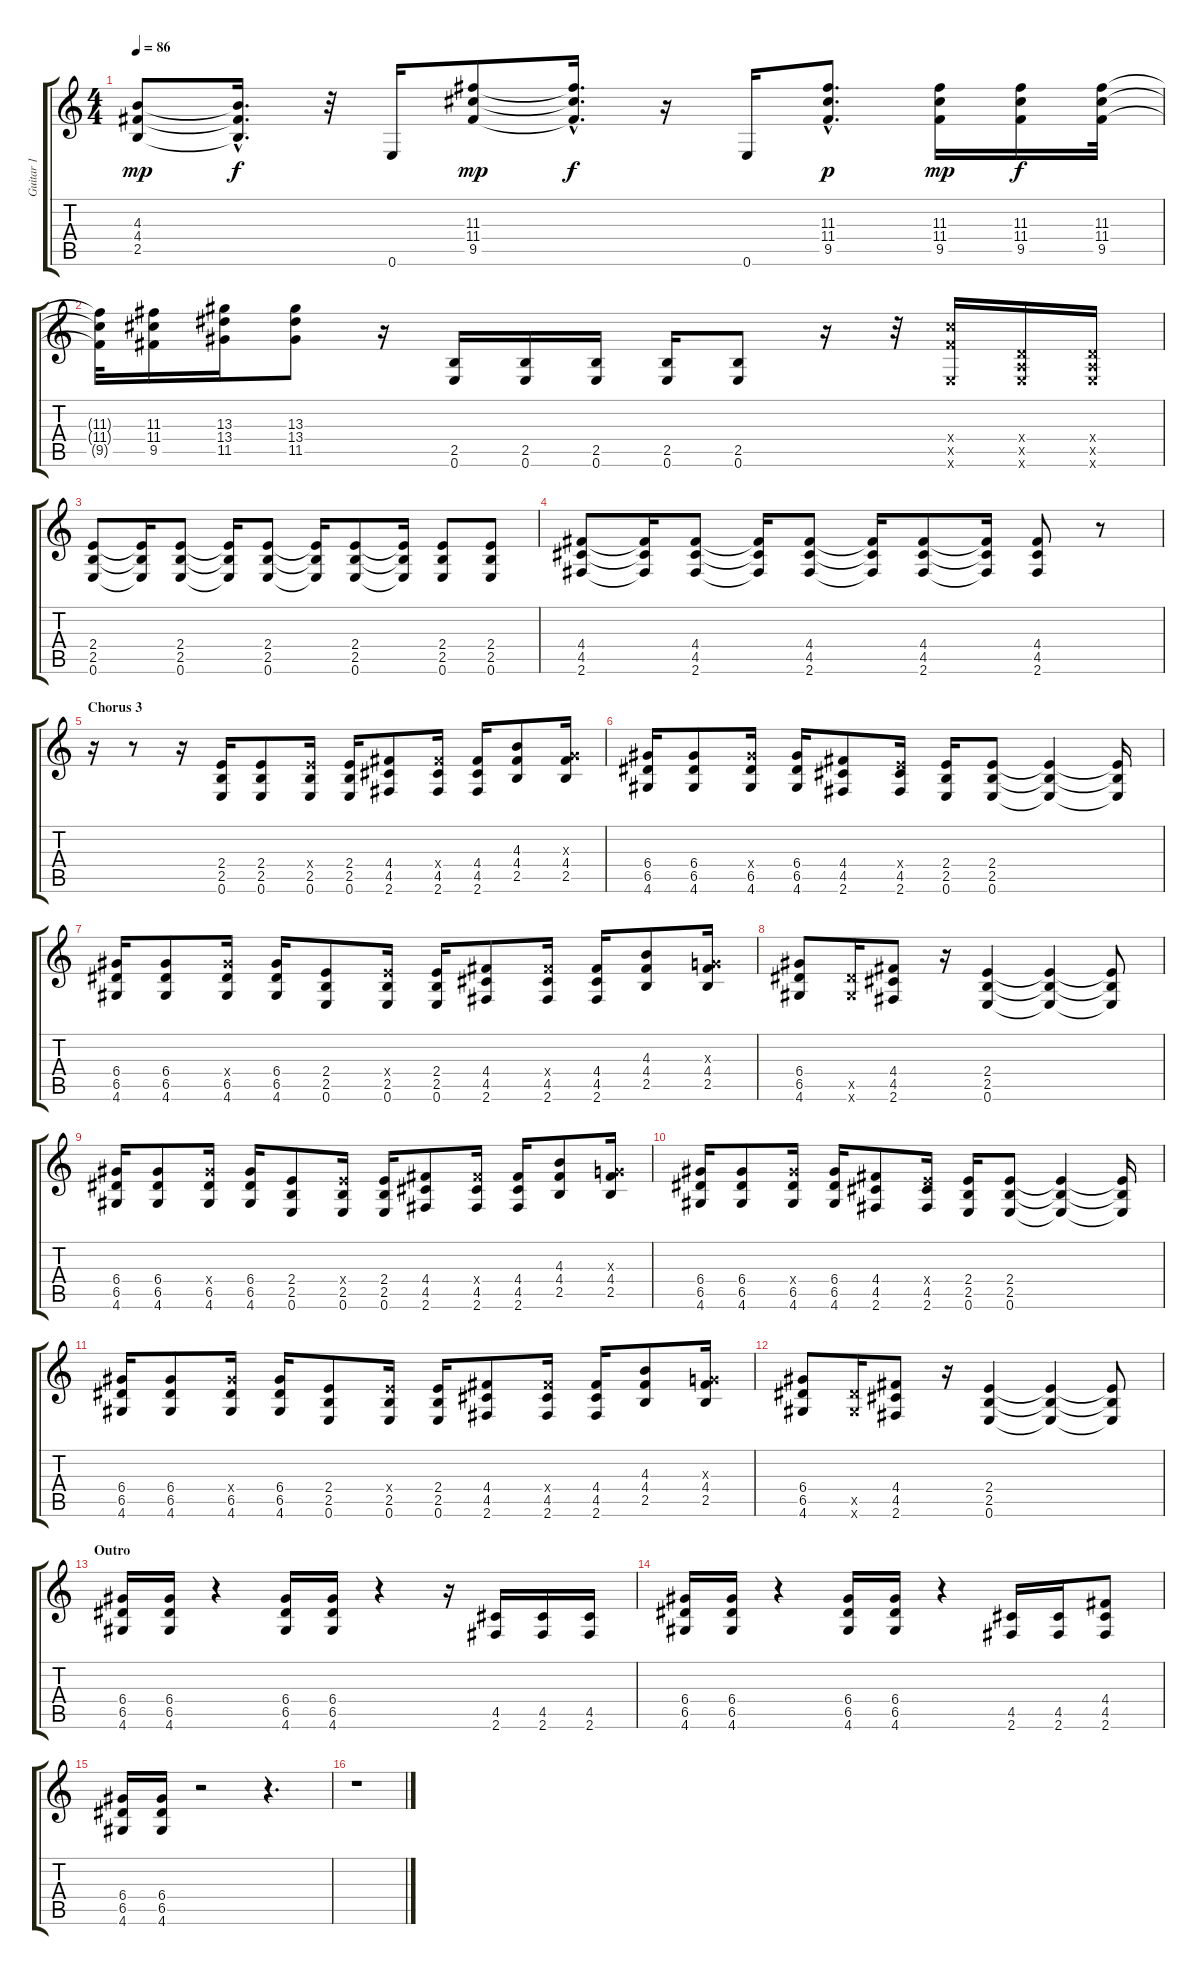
\track ("Guitar 1" "Guitar 1") {instrument distortionguitar}
\staff {score tabs}
\tuning (E4 B3 G3 D3 A2 E2) {hide}
\ts (4 4)
\tempo 86
\clef g2
\ks c
(4.3 4.4 2.5).8{dy mp} (4.3{hac t} 4.4{hac t} 2.5{hac t}).16{d dy f} r.32 0.6.16 (11.3 11.4 9.5).8{dy mp} (11.3{hac t} 11.4{hac t} 9.5{hac t}).16{d dy f} r.16 0.6.16 (11.3{hac} 11.4{hac} 9.5{hac}).8{d dy p} (11.3 11.4 9.5).16{dy mp} (11.3 11.4 9.5).16{dy f} (11.3 11.4 9.5).32 |
(11.3{t} 11.4{t} 9.5{t}).32 (11.3 11.4 9.5).16 (13.3 13.4 11.5).16 (13.3 13.4 11.5).8 r.16 (2.5 0.6).16 (2.5 0.6).16 (2.5 0.6).16 (2.5 0.6).16 (2.5 0.6).8 r.16 r.32 (11.4{x} 9.5{x} 0.6{x}).16 (0.4{x} 0.5{x} 0.6{x}).16 (0.4{x} 0.5{x} 0.6{x}).16 |
(2.4 2.5 0.6).8 (2.4{t} 2.5{t} 0.6{t}).16 (2.4 2.5 0.6).8 (2.4{t} 2.5{t} 0.6{t}).16 (2.4 2.5 0.6).8 (2.4{t} 2.5{t} 0.6{t}).16 (2.4 2.5 0.6).8 (2.4{t} 2.5{t} 0.6{t}).16 (2.4 2.5 0.6).8 (2.4 2.5 0.6).8 |
(4.4 4.5 2.6).8 (4.4{t} 4.5{t} 2.6{t}).16 (4.4 4.5 2.6).8 (4.4{t} 4.5{t} 2.6{t}).16 (4.4 4.5 2.6).8 (4.4{t} 4.5{t} 2.6{t}).16 (4.4 4.5 2.6).8 (4.4{t} 4.5{t} 2.6{t}).16 (4.4 4.5 2.6).8 r.8 |
\section ("" "Chorus 3")
r.16 r.8 r.16 (2.4 2.5 0.6).16 (2.4 2.5 0.6).8 (2.4{x} 2.5 0.6).16 (2.4 2.5 0.6).16 (4.4 4.5 2.6).8 (4.4{x} 4.5 2.6).16 (4.4 4.5 2.6).16 (4.3 4.4 2.5).8 (0.3{x} 4.4 2.5).16 |
(6.4 6.5 4.6).16 (6.4 6.5 4.6).8 (6.4{x} 6.5 4.6).16 (6.4 6.5 4.6).16 (4.4 4.5 2.6).8 (2.4{x} 4.5 2.6).16 (2.4 2.5 0.6).16 (2.4 2.5 0.6).8 (2.4{t} 2.5{t} 0.6{t}).4 (2.4{t} 2.5{t} 0.6{t}).16 |
(6.4 6.5 4.6).16 (6.4 6.5 4.6).8 (6.4{x} 6.5 4.6).16 (6.4 6.5 4.6).16 (2.4 2.5 0.6).8 (2.4{x} 2.5 0.6).16 (2.4 2.5 0.6).16 (4.4 4.5 2.6).8 (4.4{x} 4.5 2.6).16 (4.4 4.5 2.6).16 (4.3 4.4 2.5).8 (0.3{x} 4.4 2.5).16 |
(6.4 6.5 4.6).8 (6.5{x} 4.6{x}).16 (4.4 4.5 2.6).8 r.16 (2.4 2.5 0.6).4 (2.4{t} 2.5{t} 0.6{t}).4 (2.4{t} 2.5{t} 0.6{t}).8 |
(6.4 6.5 4.6).16 (6.4 6.5 4.6).8 (6.4{x} 6.5 4.6).16 (6.4 6.5 4.6).16 (2.4 2.5 0.6).8 (2.4{x} 2.5 0.6).16 (2.4 2.5 0.6).16 (4.4 4.5 2.6).8 (4.4{x} 4.5 2.6).16 (4.4 4.5 2.6).16 (4.3 4.4 2.5).8 (0.3{x} 4.4 2.5).16 |
(6.4 6.5 4.6).16 (6.4 6.5 4.6).8 (6.4{x} 6.5 4.6).16 (6.4 6.5 4.6).16 (4.4 4.5 2.6).8 (2.4{x} 4.5 2.6).16 (2.4 2.5 0.6).16 (2.4 2.5 0.6).8 (2.4{t} 2.5{t} 0.6{t}).4 (2.4{t} 2.5{t} 0.6{t}).16 |
(6.4 6.5 4.6).16 (6.4 6.5 4.6).8 (6.4{x} 6.5 4.6).16 (6.4 6.5 4.6).16 (2.4 2.5 0.6).8 (2.4{x} 2.5 0.6).16 (2.4 2.5 0.6).16 (4.4 4.5 2.6).8 (4.4{x} 4.5 2.6).16 (4.4 4.5 2.6).16 (4.3 4.4 2.5).8 (0.3{x} 4.4 2.5).16 |
(6.4 6.5 4.6).8 (6.5{x} 4.6{x}).16 (4.4 4.5 2.6).8 r.16 (2.4 2.5 0.6).4 (2.4{t} 2.5{t} 0.6{t}).4 (2.4{t} 2.5{t} 0.6{t}).8 |
\section ("" "Outro")
(6.4 6.5 4.6).16 (6.4 6.5 4.6).16 r.4 (6.4 6.5 4.6).16 (6.4 6.5 4.6).16 r.4 r.16 (4.5 2.6).16{instrument electricguitarmuted} (4.5 2.6).16 (4.5 2.6).16 |
(6.4 6.5 4.6).16{instrument distortionguitar} (6.4 6.5 4.6).16 r.4 (6.4 6.5 4.6).16 (6.4 6.5 4.6).16 r.4 (4.5 2.6).16{instrument electricguitarmuted} (4.5 2.6).16 (4.4 4.5 2.6).8{instrument distortionguitar} |
(6.4 6.5 4.6).16 (6.4 6.5 4.6).16 r.2 r.4{d} |
r.1
